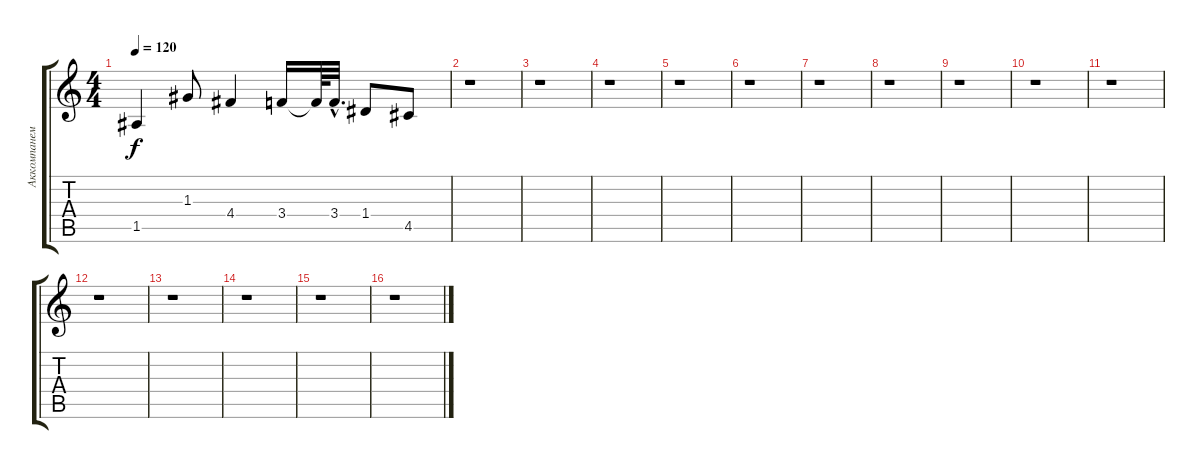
\track ("Аккомпанемент" "Аккомпанем") {instrument acousticguitarsteel}
\staff {score tabs}
\tuning (E4 B3 G3 D3 A2 E2) {hide}
\ts (4 4)
\tempo 120
\clef g2
\ks c
1.5.4{dy f} 1.3.8 4.4.4 3.4.16 3.4{t}.64 3.4{hac}.32{d} 1.4.8 4.5.8 |
r.1 |
r.1 |
r.1 |
r.1 |
r.1 |
r.1 |
r.1 |
r.1 |
r.1 |
r.1 |
r.1 |
r.1 |
r.1 |
r.1 |
r.1
